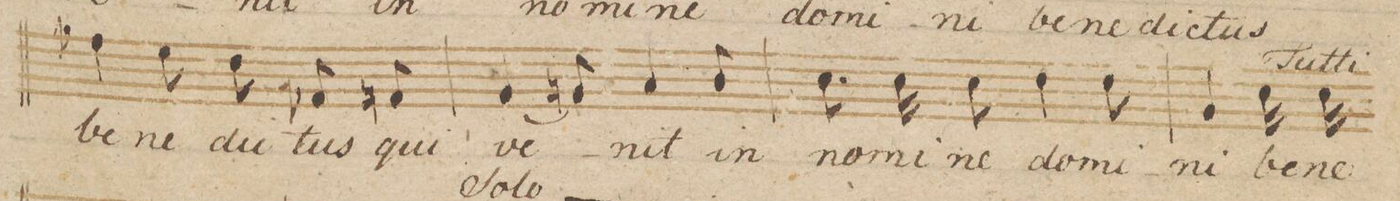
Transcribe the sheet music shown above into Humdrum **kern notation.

**kern	**text
*I"Basso.	*
*clefF4	*
*k[b-e-]	*
*M6/8	*
4A-X\	be-
8G\	-ne-
8F\	-dic-
8AA-X/	-tus
8AAn/	qui
=53	=53
(4BB-/	ve-
8BBn/)	.
4C/	-nit
8D/	in
=54	=54
8.E-\	no-
16E-\	-mi-
8E-\	-ne
4F\	do-
8F\	-mi-
=55	=55
4BB-/	-ni
16E-\	be-
16E-\	-ne-
*-	*-
